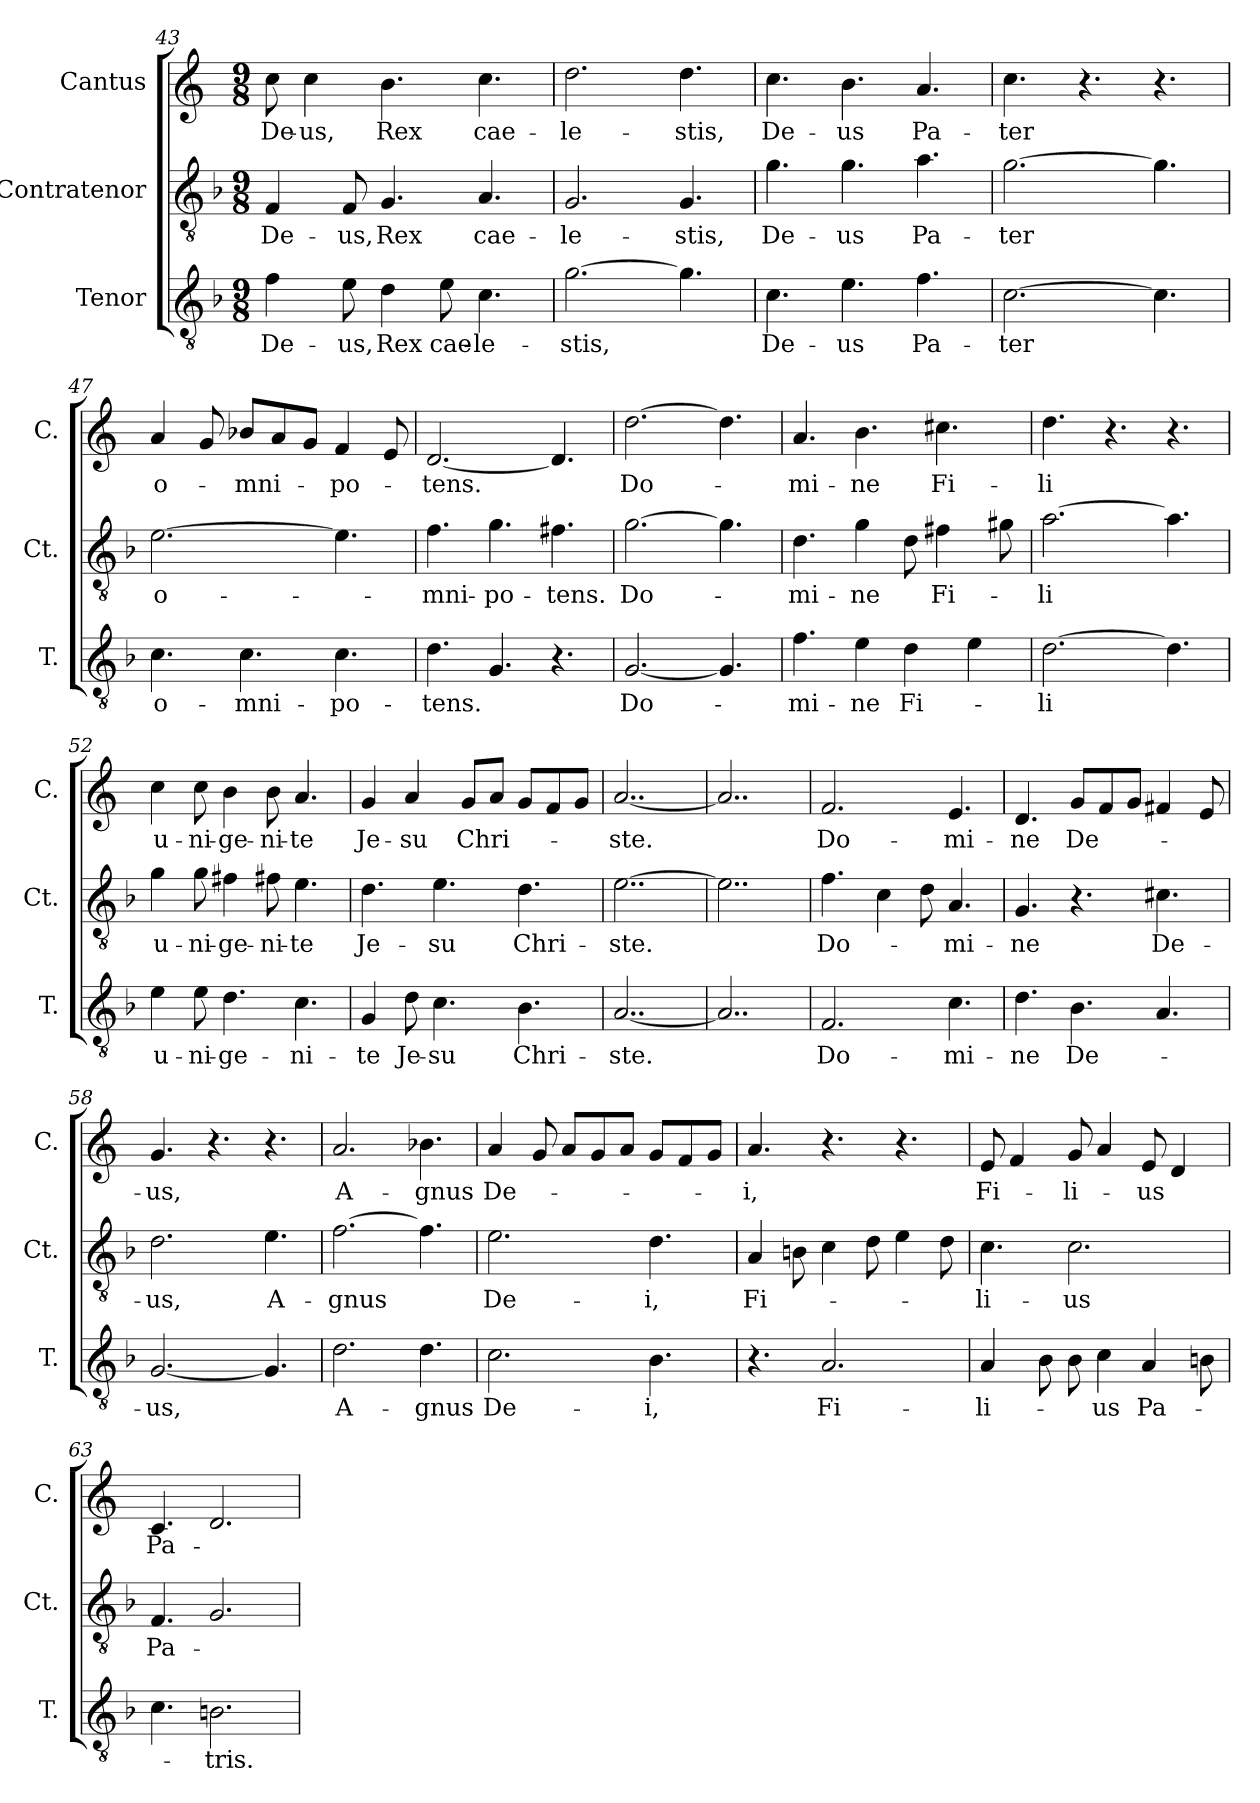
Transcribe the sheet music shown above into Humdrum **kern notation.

**kern	**text	**kern	**text	**kern	**text
*part3	*part3	*part2	*part2	*part1	*part1
*staff3	*staff3	*staff2	*staff2	*staff1	*staff1
*I"Tenor	*	*I"Contratenor	*	*I"Cantus	*
*I'T.	*	*I'Ct.	*	*I'C.	*
*clefGv2	*	*clefGv2	*	*clefG2	*
*k[b-]	*	*k[b-]	*	*k[]	*
*F:	*	*F:	*	*C:	*
*M9/8	*	*M9/8	*	*M9/8	*
=43	=43	=43	=43	=43	=43
4f\	De-	4F/	De-	8cc\	De-
.	.	.	.	4cc\	-us,
8e\	-us,	8F/	-us,	.	.
4d\	Rex	4.G/	Rex	4.b\	Rex
8e\	cae-	.	.	.	.
4.c\	-le-	4.A/	cae-	4.cc\	cae-
=44	=44	=44	=44	=44	=44
[2.g\	-stis,	2.G/	-le-	2.dd\	-le-
4.g\]	.	4.G/	-stis,	4.dd\	-stis,
=45	=45	=45	=45	=45	=45
4.c\	De-	4.g\	De-	4.cc\	De-
4.e\	-us	4.g\	-us	4.b\	-us
4.f\	Pa-	4.a\	Pa-	4.a/	Pa-
!!LO:PB:g=z
=46	=46	=46	=46	=46	=46
[2.c\	-ter	[2.g\	-ter	4.cc\	-ter
.	.	.	.	4.r	.
4.c\]	.	4.g\]	.	4.r	.
=47	=47	=47	=47	=47	=47
4.c\	o-	[2.e\	o-	4a/	o-
.	.	.	.	8g/	.
4.c\	-mni-	.	.	8b-X/L	-mni-
.	.	.	.	8a/	.
.	.	.	.	8g/J	.
4.c\	-po-	4.e\]	.	4f/	-po-
.	.	.	.	8e/	.
=48	=48	=48	=48	=48	=48
4.d\	-tens.	4.f\	-mni-	[2.d/	-tens.
4.G/	.	4.g\	-po-	.	.
4.r	.	4.f#X\	-tens.	4.d/]	.
=49	=49	=49	=49	=49	=49
[2.G/	Do-	[2.g\	Do-	[2.dd\	Do-
4.G/]	.	4.g\]	.	4.dd\]	.
=50	=50	=50	=50	=50	=50
4.f\	-mi-	4.d\	-mi-	4.a/	-mi-
4e\	-ne	4g\	-ne	4.b\	-ne
4d\	Fi-	8d\	.	.	.
.	.	4f#X\	Fi-	4.cc#X\	Fi-
4e\	.	.	.	.	.
.	.	8g#X\	.	.	.
=51	=51	=51	=51	=51	=51
[2.d\	-li	[2.a\	-li	4.dd\	-li
.	.	.	.	4.r	.
4.d\]	.	4.a\]	.	4.r	.
!!LO:LB:g=z
=52	=52	=52	=52	=52	=52
4e\	u-	4g\	u-	4cc\	u-
8e\	-ni-	8g\	-ni-	8cc\	-ni-
4.d\	-ge-	4f#X\	-ge-	4b\	-ge-
.	.	8f#X\	-ni-	8b\	-ni-
4.c\	-ni-	4.e\	-te	4.a/	-te
=53	=53	=53	=53	=53	=53
4G/	-te	4.d\	Je-	4g/	Je-
8d\	Je-	.	.	4a/	-su
4.c\	-su	4.e\	-su	.	.
.	.	.	.	8g/L	Chri-
.	.	.	.	8a/J	.
4.B-\	Chri-	4.d\	Chri-	8g/L	.
.	.	.	.	8f/	.
.	.	.	.	8g/J	.
=54	=54	=54	=54	=54	=54
[2..A/	-ste.	[2..e\	-ste.	[2..a/	-ste.
=55	=55	=55	=55	=55	=55
2..A/]	.	2..e\]	.	2..a/]	.
=56	=56	=56	=56	=56	=56
2.F/	Do-	4.f\	Do-	2.f/	Do-
.	.	4c\	.	.	.
.	.	8d\	.	.	.
4.c\	-mi-	4.A/	-mi-	4.e/	-mi-
=57	=57	=57	=57	=57	=57
4.d\	-ne	4.G/	-ne	4.d/	-ne
4.B-\	De-	4.r	.	8g/L	De-
.	.	.	.	8f/	.
.	.	.	.	8g/J	.
4.A/	.	4.c#X\	De-	4f#X/	.
.	.	.	.	8e/	.
!!LO:LB:g=z
=58	=58	=58	=58	=58	=58
[2.G/	-us,	2.d\	-us,	4.g/	-us,
.	.	.	.	4.r	.
4.G/]	.	4.e\	A-	4.r	.
=59	=59	=59	=59	=59	=59
2.d\	A-	[2.f\	-gnus	2.a/	A-
4.d\	-gnus	4.f\]	.	4.b-X\	-gnus
=60	=60	=60	=60	=60	=60
2.c\	De-	2.e\	De-	4a/	De-
.	.	.	.	8g/	.
.	.	.	.	8a/L	.
.	.	.	.	8g/	.
.	.	.	.	8a/J	.
4.B-\	-i,	4.d\	-i,	8g/L	.
.	.	.	.	8f/	.
.	.	.	.	8g/J	.
=61	=61	=61	=61	=61	=61
4.r	.	4A/	Fi-	4.a/	-i,
.	.	8Bn\	.	.	.
2.A/	Fi-	4c\	.	4.r	.
.	.	8d\	.	.	.
.	.	4e\	.	4.r	.
.	.	8d\	.	.	.
=62	=62	=62	=62	=62	=62
4A/	-li-	4.c\	-li-	8e/	Fi-
.	.	.	.	4f/	.
8B-\	.	.	.	.	.
8B-\	.	2.c\	-us	8g/	-li-
4c\	-us	.	.	4a/	.
4A/	Pa-	.	.	8e/	-us
.	.	.	.	4d/	.
8Bn\	.	.	.	.	.
!!LO:PB:g=z
=63	=63	=63	=63	=63	=63
4.c\	.	4.F/	Pa-	4.c/	Pa-
2.Bn\	-tris.	2.G/	.	2.d/	.
=	=	=	=	=	=
*-	*-	*-	*-	*-	*-
